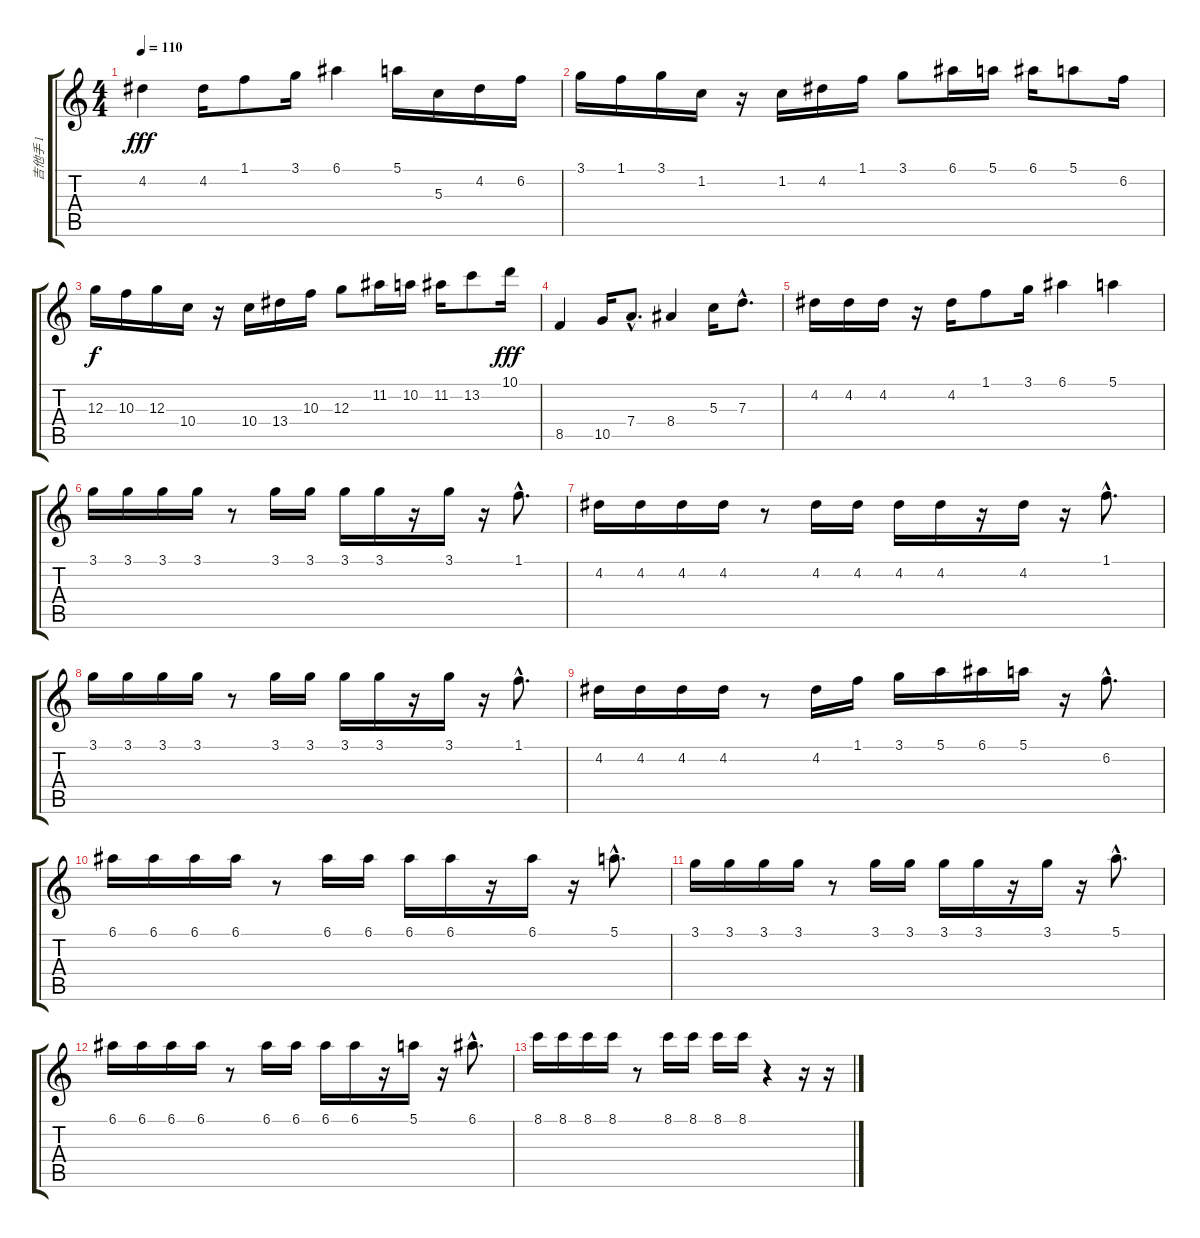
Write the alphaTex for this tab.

\track ("吉他手 1" "吉他手 1") {instrument distortionguitar}
\staff {score tabs}
\tuning (E4 B3 G3 D3 A2 E2) {hide}
\ts (4 4)
\tempo 110
\clef g2
\ks c
4.2.4{dy fff} 4.2.16 1.1.8 3.1.16 6.1.4 5.1.16 5.3.16 4.2.16 6.2.16 |
3.1.16 1.1.16 3.1.16 1.2.16 r.16 1.2.16 4.2.16 1.1.16 3.1.8 6.1.16 5.1.16 6.1.16 5.1.8 6.2.16 |
12.3.16{dy f} 10.3.16 12.3.16 10.4.16 r.16 10.4.16 13.4.16 10.3.16 12.3.8 11.2.16 10.2.16 11.2.16 13.2.8 10.1.16{dy fff} |
8.5.4 10.5.16 7.4{hac}.8{d} 8.4.4 5.3.16 7.3{hac}.8{d} |
4.2.16 4.2.16 4.2.16 r.16 4.2.16 1.1.8 3.1.16 6.1.4 5.1.4 |
3.1.16 3.1.16 3.1.16 3.1.16 r.8 3.1.16 3.1.16 3.1.16 3.1.16 r.16 3.1.16 r.16 1.1{hac}.8{d} |
4.2.16 4.2.16 4.2.16 4.2.16 r.8 4.2.16 4.2.16 4.2.16 4.2.16 r.16 4.2.16 r.16 1.1{hac}.8{d} |
3.1.16 3.1.16 3.1.16 3.1.16 r.8 3.1.16 3.1.16 3.1.16 3.1.16 r.16 3.1.16 r.16 1.1{hac}.8{d} |
4.2.16 4.2.16 4.2.16 4.2.16 r.8 4.2.16 1.1.16 3.1.16 5.1.16 6.1.16 5.1.16 r.16 6.2{hac}.8{d} |
6.1.16 6.1.16 6.1.16 6.1.16 r.8 6.1.16 6.1.16 6.1.16 6.1.16 r.16 6.1.16 r.16 5.1{hac}.8{d} |
3.1.16 3.1.16 3.1.16 3.1.16 r.8 3.1.16 3.1.16 3.1.16 3.1.16 r.16 3.1.16 r.16 5.1{hac}.8{d} |
6.1.16 6.1.16 6.1.16 6.1.16 r.8 6.1.16 6.1.16 6.1.16 6.1.16 r.16 5.1.16 r.16 6.1{hac}.8{d} |
8.1.16 8.1.16 8.1.16 8.1.16 r.8 8.1.16 8.1.16 8.1.16 8.1.16 r.4 r.16 r.16
